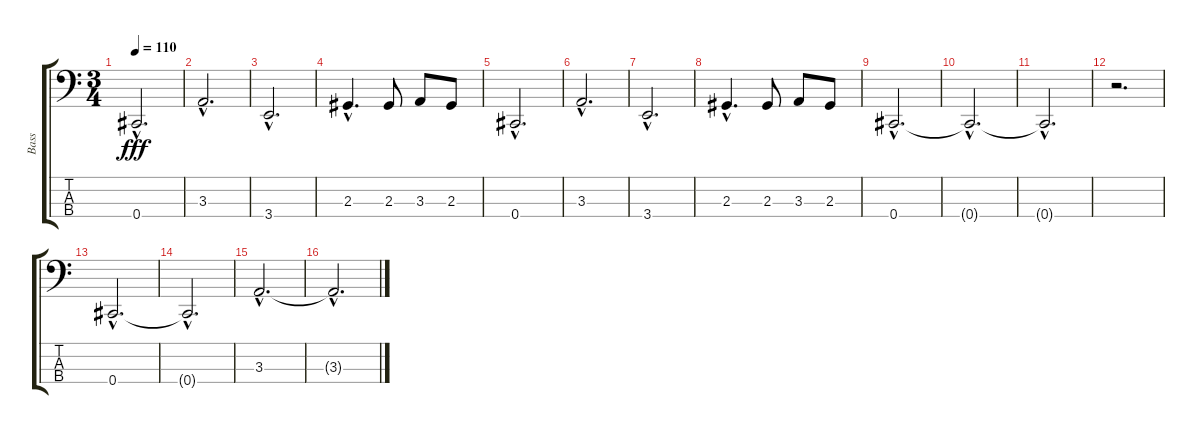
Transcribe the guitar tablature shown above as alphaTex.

\track ("Bass" "Bass") {instrument electricbassfinger}
\staff {score tabs}
\tuning (E2 B1 Gb1 Db1) {hide}
\ts (3 4)
\tempo 110
\clef f4
\ks c
0.4{hac}.2{d dy fff} |
3.3{hac}.2{d} |
3.4{hac}.2{d} |
2.3{hac}.4{d} 2.3.8 3.3.8 2.3.8 |
0.4{hac}.2{d} |
3.3{hac}.2{d} |
3.4{hac}.2{d} |
2.3{hac}.4{d} 2.3.8 3.3.8 2.3.8 |
0.4{hac}.2{d} |
0.4{hac t}.2{d} |
0.4{hac t}.2{d} |
r.2{d} |
0.4{hac}.2{d} |
0.4{hac t}.2{d} |
3.3{hac}.2{d} |
3.3{hac t}.2{d}
